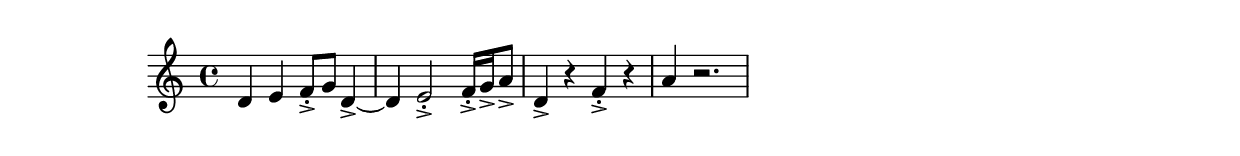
% 2017-11-16 23:23

\version "2.19.54"
\language "english"

\header {}

\layout {}

\paper {}

\score {
    {
        d'4
        e'4
        f'8 -\accent -\staccato [
        g'8 ]
        d'4 -\accent ~
        d'4
        e'2 -\accent -\staccato
        f'16 -\accent -\staccato [
        g'16 -\accent
        a'8 -\accent ]
        d'4 -\accent
        r4
        f'4 -\accent -\staccato
        r4
        a'4
        r2.
    }
}